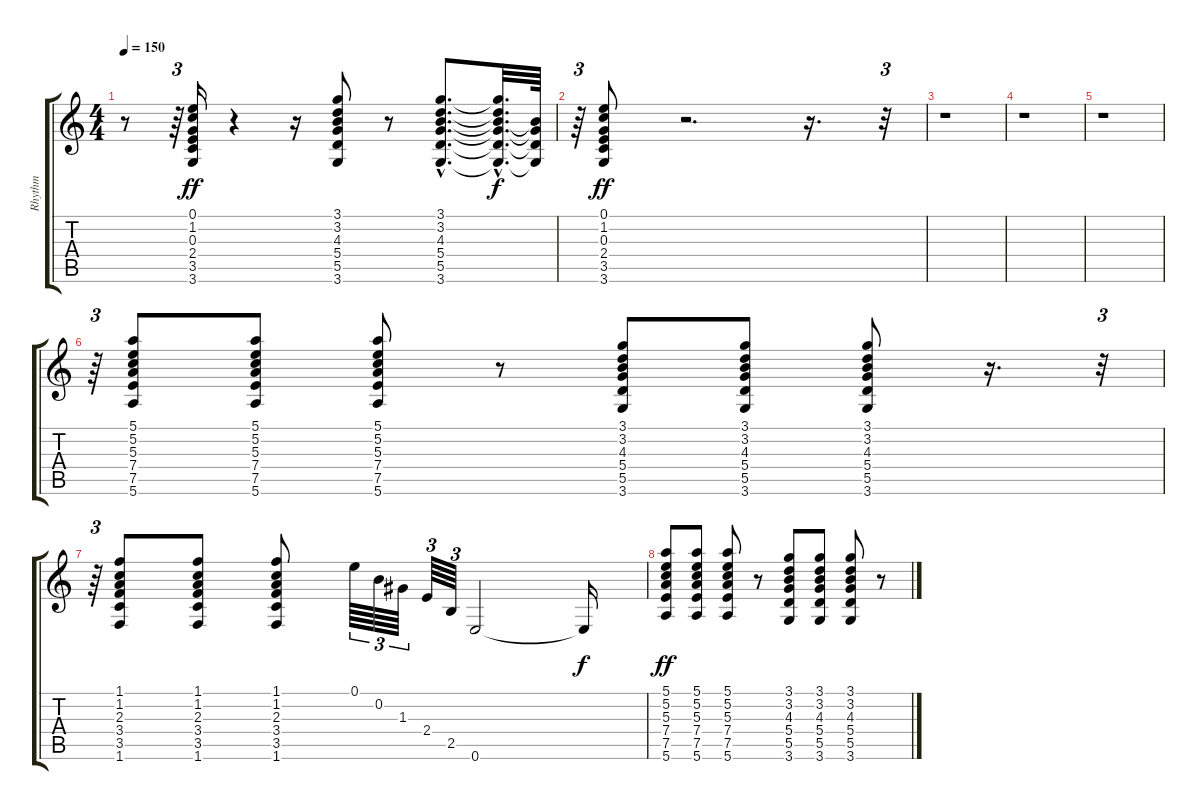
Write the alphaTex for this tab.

\track ("Rhythm" "Rhythm") {instrument electricguitarjazz}
\staff {score tabs}
\tuning (E4 B3 G3 D3 A2 E2) {hide}
\ts (4 4)
\tempo 150
\clef g2
\ks c
r.8{dy ff} r.64{tu (3 2)} (0.1 1.2 0.3 2.4 3.5 3.6).16 r.4 r.16 (3.1 3.2 4.3 5.4 5.5 3.6).8 r.8 (3.1{hac} 3.2{hac} 4.3{hac} 5.4{hac} 5.5{hac} 3.6{hac}).8{d} (3.1{t} 3.2{t} 4.3{hac t} 5.4{hac t} 5.5{hac t} 3.6{hac t}).32{d dy f} (4.3{t} 5.4{t} 5.5{t} 3.6{t}).64 |
r.64{tu (3 2)} (0.1 1.2 0.3 2.4 3.5 3.6).8{dy ff} r.2{d} r.16{d} r.32{tu (3 2)} |
r.1 |
r.1 |
r.1 |
r.64{tu (3 2)} (5.1 5.2 5.3 7.4 7.5 5.6).8 (5.1 5.2 5.3 7.4 7.5 5.6).8 (5.1 5.2 5.3 7.4 7.5 5.6).8 r.8 (3.1 3.2 4.3 5.4 5.5 3.6).8 (3.1 3.2 4.3 5.4 5.5 3.6).8 (3.1 3.2 4.3 5.4 5.5 3.6).8 r.16{d} r.32{tu (3 2)} |
r.64{tu (3 2)} (1.1 1.2 2.3 3.4 3.5 1.6).8 (1.1 1.2 2.3 3.4 3.5 1.6).8 (1.1 1.2 2.3 3.4 3.5 1.6).8 0.1.64{tu (3 2)} 0.2.64{tu (3 2)} 1.3.64{tu (3 2)} 2.4.64{tu (3 2)} 2.5.64{tu (3 2)} 0.6.2 0.6{t}.16{dy f} |
(5.1 5.2 5.3 7.4 7.5 5.6).8{dy ff} (5.1 5.2 5.3 7.4 7.5 5.6).8 (5.1 5.2 5.3 7.4 7.5 5.6).8 r.8 (3.1 3.2 4.3 5.4 5.5 3.6).8 (3.1 3.2 4.3 5.4 5.5 3.6).8 (3.1 3.2 4.3 5.4 5.5 3.6).8 r.8
